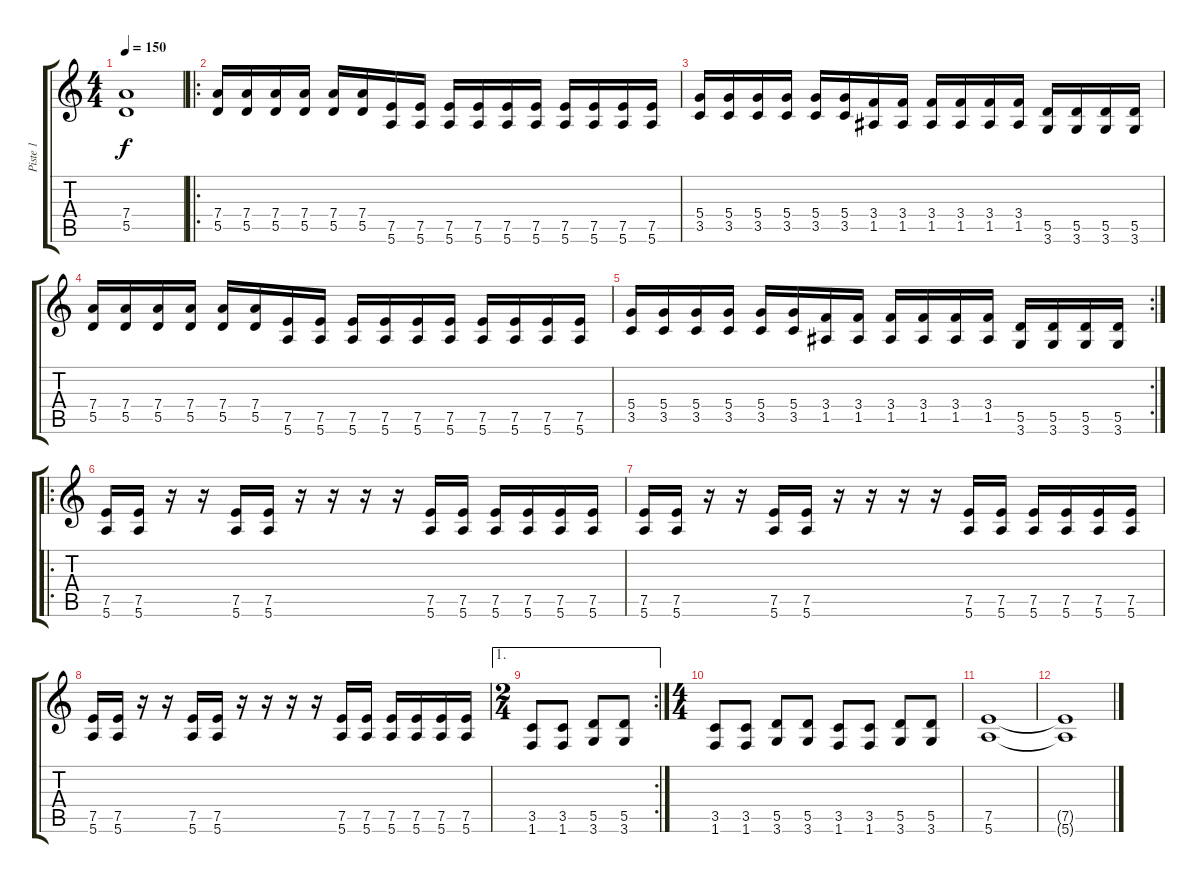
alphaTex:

\track ("Piste 1" "Piste 1") {instrument distortionguitar}
\staff {score tabs}
\tuning (E4 B3 G3 D3 A2 E2) {hide}
\ts (4 4)
\tempo 150
\clef g2
\ks c
(7.4{t} 5.5{t}).1{dy f} |
\ro
(7.4 5.5).16 (7.4 5.5).16 (7.4 5.5).16 (7.4 5.5).16 (7.4 5.5).16 (7.4 5.5).16 (7.5 5.6).16 (7.5 5.6).16 (7.5 5.6).16 (7.5 5.6).16 (7.5 5.6).16 (7.5 5.6).16 (7.5 5.6).16 (7.5 5.6).16 (7.5 5.6).16 (7.5 5.6).16 |
(5.4 3.5).16 (5.4 3.5).16 (5.4 3.5).16 (5.4 3.5).16 (5.4 3.5).16 (5.4 3.5).16 (3.4 1.5).16 (3.4 1.5).16 (3.4 1.5).16 (3.4 1.5).16 (3.4 1.5).16 (3.4 1.5).16 (5.5 3.6).16 (5.5 3.6).16 (5.5 3.6).16 (5.5 3.6).16 |
(7.4 5.5).16 (7.4 5.5).16 (7.4 5.5).16 (7.4 5.5).16 (7.4 5.5).16 (7.4 5.5).16 (7.5 5.6).16 (7.5 5.6).16 (7.5 5.6).16 (7.5 5.6).16 (7.5 5.6).16 (7.5 5.6).16 (7.5 5.6).16 (7.5 5.6).16 (7.5 5.6).16 (7.5 5.6).16 |
\rc 2
(5.4 3.5).16 (5.4 3.5).16 (5.4 3.5).16 (5.4 3.5).16 (5.4 3.5).16 (5.4 3.5).16 (3.4 1.5).16 (3.4 1.5).16 (3.4 1.5).16 (3.4 1.5).16 (3.4 1.5).16 (3.4 1.5).16 (5.5 3.6).16 (5.5 3.6).16 (5.5 3.6).16 (5.5 3.6).16 |
\ro
(7.5 5.6).16 (7.5 5.6).16 r.16 r.16 (7.5 5.6).16 (7.5 5.6).16 r.16 r.16 r.16 r.16 (7.5 5.6).16 (7.5 5.6).16 (7.5 5.6).16 (7.5 5.6).16 (7.5 5.6).16 (7.5 5.6).16 |
(7.5 5.6).16 (7.5 5.6).16 r.16 r.16 (7.5 5.6).16 (7.5 5.6).16 r.16 r.16 r.16 r.16 (7.5 5.6).16 (7.5 5.6).16 (7.5 5.6).16 (7.5 5.6).16 (7.5 5.6).16 (7.5 5.6).16 |
(7.5 5.6).16 (7.5 5.6).16 r.16 r.16 (7.5 5.6).16 (7.5 5.6).16 r.16 r.16 r.16 r.16 (7.5 5.6).16 (7.5 5.6).16 (7.5 5.6).16 (7.5 5.6).16 (7.5 5.6).16 (7.5 5.6).16 |
\ae 1
\rc 2
\ts (2 4)
(3.5 1.6).8 (3.5 1.6).8 (5.5 3.6).8 (5.5 3.6).8 |
\ts (4 4)
(3.5 1.6).8 (3.5 1.6).8 (5.5 3.6).8 (5.5 3.6).8 (3.5 1.6).8 (3.5 1.6).8 (5.5 3.6).8 (5.5 3.6).8 |
(7.5 5.6).1 |
(7.5{t} 5.6{t}).1
